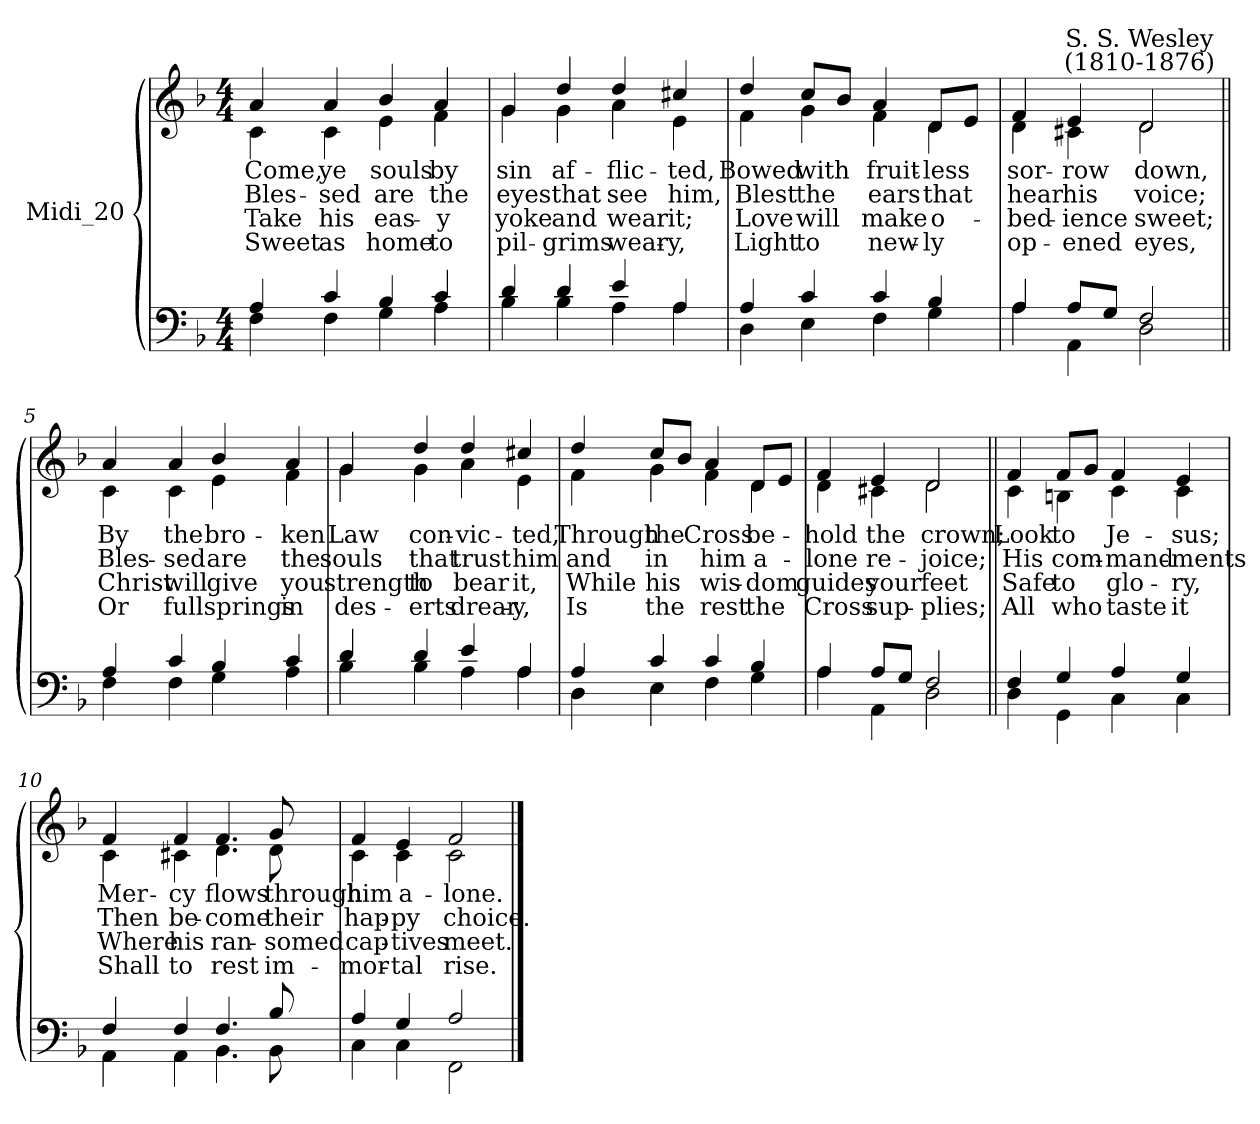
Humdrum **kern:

**kern	**kern	**text	**text	**text	**text
*part2	*part1	*part1	*part1	*part1	*part1
*staff2	*staff1	*staff1	*staff1	*staff1	*staff1
*I"Midi_20	*I"Midi_20	*	*	*	*
*clefF4	*clefG2	*	*	*	*
*k[b-]	*k[b-]	*	*	*	*
*F:	*F:	*	*	*	*
*M4/4	*M4/4	*	*	*	*
=1	=1	=1	=1	=1	=1
*^	*	*	*	*	*
!	!	!LO:TX:a:B:t=Ashburton	!	!	!	!
!	!	!LO:TX:a:cj:t=Come, ye souls by sin afflicted	!	!	!	!
!	!	!LO:TX:a:cj:t=Joseph Swain\n(1761-96)	!	!	!	!
!	!	!	!LO:LY:b	!LO:LY:b	!LO:LY:b	!LO:LY:b
*	*	*^	*	*	*	*
4A/	4F\	4a/	4c\	Come,	Bles-	-Take	Sweet
!	!	!	!	!LO:LY:b	!LO:LY:b	!LO:LY:b	!LO:LY:b
4c/	4F\	4a/	4c\	ye	sed	his	as
!	!	!	!	!LO:LY:b	!LO:LY:b	!LO:LY:b	!LO:LY:b
4B-/	4G\	4b-/	4e\	souls	are	eas-	-home
!	!	!	!	!LO:LY:b	!LO:LY:b	!LO:LY:b	!LO:LY:b
4c/	4A\	4a/	4f\	by	the	y	to
=2	=2	=2	=2	=2	=2	=2	=2
!	!	!	!	!LO:LY:b	!LO:LY:b	!LO:LY:b	!LO:LY:b
4d/	4B-\	4g/	4g\	sin	eyes	yoke	pil-
!	!	!	!	!LO:LY:b	!LO:LY:b	!LO:LY:b	!LO:LY:b
4d/	4B-\	4dd/	4g\	-af-	-that	and	grims
!	!	!	!	!LO:LY:b	!LO:LY:b	!LO:LY:b	!LO:LY:b
4e/	4A\	4dd/	4a\	flic-	-see	wear	wear-
!	!	!	!	!LO:LY:b	!LO:LY:b	!LO:LY:b	!LO:LY:b
4A/	4A\	4cc#X/	4e\	-ted,	him,	it;	y,
=3	=3	=3	=3	=3	=3	=3	=3
!	!	!	!	!LO:LY:b	!LO:LY:b	!LO:LY:b	!LO:LY:b
4A/	4D\	4dd/	4f\	Bowed	Blest	Love	Light
!	!	!	!	!LO:LY:b	!LO:LY:b	!LO:LY:b	!LO:LY:b
4c/	4E\	8cc/L	4g\	with	the	will	to
.	.	8b-/J	.	.	.	.	.
!	!	!	!	!LO:LY:b	!LO:LY:b	!LO:LY:b	!LO:LY:b
4c/	4F\	4a/	4f\	fruit-	-ears	make	new-
!	!	!	!	!LO:LY:b	!LO:LY:b	!LO:LY:b	!LO:LY:b
4B-/	4G\	8d/L	4d\	-less	that	o-	ly
.	.	8e/J	.	.	.	.	.
=4	=4	=4	=4	=4	=4	=4	=4
!	!	!	!	!LO:LY:b	!LO:LY:b	!LO:LY:b	!LO:LY:b
4A/	4A\	4f/	4d\	sor-	-hear	bed-	-op-
!	!	!	!	!LO:LY:b	!LO:LY:b	!LO:LY:b	!LO:LY:b
8A/L	4AA\	4e/	4c#X\	-row	his	ience	ened
8G/J	.	.	.	.	.	.	.
!	!	!LO:TX:a:cj:t=S. S. Wesley\n(1810-1876)	!	!	!	!	!
!	!	!	!	!LO:LY:b	!LO:LY:b	!LO:LY:b	!LO:LY:b
2F/	2D\	2d/	2d\	down,	voice;	sweet;	eyes,
!!LO:LB:g=z	!!
=5||	=5||	=5||	=5||	=5||	=5||	=5||	=5||
!	!	!	!	!LO:LY:b	!LO:LY:b	!LO:LY:b	!LO:LY:b
4A/	4F\	4a/	4c\	By	Bles-	-Christ	Or
!	!	!	!	!LO:LY:b	!LO:LY:b	!LO:LY:b	!LO:LY:b
4c/	4F\	4a/	4c\	the	sed	will	full
!	!	!	!	!LO:LY:b	!LO:LY:b	!LO:LY:b	!LO:LY:b
4B-/	4G\	4b-/	4e\	bro-	-are	give	springs
!	!	!	!	!LO:LY:b	!LO:LY:b	!LO:LY:b	!LO:LY:b
4c/	4A\	4a/	4f\	ken	the	you	in
=6	=6	=6	=6	=6	=6	=6	=6
!	!	!	!	!LO:LY:b	!LO:LY:b	!LO:LY:b	!LO:LY:b
4d/	4B-\	4g/	4g\	Law	souls	strength	des-
!	!	!	!	!LO:LY:b	!LO:LY:b	!LO:LY:b	!LO:LY:b
4d/	4B-\	4dd/	4g\	-con-	-that	to	erts
!	!	!	!	!LO:LY:b	!LO:LY:b	!LO:LY:b	!LO:LY:b
4e/	4A\	4dd/	4a\	vic-	-trust	bear	drear-
!	!	!	!	!LO:LY:b	!LO:LY:b	!LO:LY:b	!LO:LY:b
4A/	4A\	4cc#X/	4e\	-ted,	him	it,	y,
=7	=7	=7	=7	=7	=7	=7	=7
!	!	!	!	!LO:LY:b	!LO:LY:b	!LO:LY:b	!LO:LY:b
4A/	4D\	4dd/	4f\	Through	and	While	Is
!	!	!	!	!LO:LY:b	!LO:LY:b	!LO:LY:b	!LO:LY:b
4c/	4E\	8cc/L	4g\	the	in	his	the
.	.	8b-/J	.	.	.	.	.
!	!	!	!	!LO:LY:b	!LO:LY:b	!LO:LY:b	!LO:LY:b
4c/	4F\	4a/	4f\	Cross	him	wis-	-rest
!	!	!	!	!LO:LY:b	!LO:LY:b	!LO:LY:b	!LO:LY:b
4B-/	4G\	8d/L	4d\	be-	a-	dom	the
.	.	8e/J	.	.	.	.	.
!!LO:LB:g=z	!!
=8	=8	=8	=8	=8	=8	=8	=8
!	!	!	!	!LO:LY:b	!LO:LY:b	!LO:LY:b	!LO:LY:b
4A/	4A\	4f/	4d\	hold	lone	guides	Cross
!	!	!	!	!LO:LY:b	!LO:LY:b	!LO:LY:b	!LO:LY:b
8A/L	4AA\	4e/	4c#X\	the	re-	-your	sup-
8G/J	.	.	.	.	.	.	.
!	!	!	!	!LO:LY:b	!LO:LY:b	!LO:LY:b	!LO:LY:b
2F/	2D\	2d/	2d\	-crown;	joice;	feet	plies;
=9||	=9||	=9||	=9||	=9||	=9||	=9||	=9||
!	!	!	!	!LO:LY:b	!LO:LY:b	!LO:LY:b	!LO:LY:b
4F/	4D\	4f/	4c\	Look	His	Safe	All
!	!	!	!	!LO:LY:b	!LO:LY:b	!LO:LY:b	!LO:LY:b
4G/	4GG\	8f/L	4Bn\	to	com-	to	who
.	.	8g/J	.	.	.	.	.
!	!	!	!	!LO:LY:b	!LO:LY:b	!LO:LY:b	!LO:LY:b
4A/	4C\	4f/	4c\	Je-	-mand-	-glo-	-taste
!	!	!	!	!LO:LY:b	!LO:LY:b	!LO:LY:b	!LO:LY:b
4G/	4C\	4e/	4c\	sus;	ments	ry,	it
=10	=10	=10	=10	=10	=10	=10	=10
!	!	!	!	!LO:LY:b	!LO:LY:b	!LO:LY:b	!LO:LY:b
4F/	4AA\	4f/	4c\	Mer-	-Then	Where	Shall
!	!	!	!	!LO:LY:b	!LO:LY:b	!LO:LY:b	!LO:LY:b
4F/	4AA\	4f/	4c#X\	cy	be-	-his	to
!	!	!	!	!LO:LY:b	!LO:LY:b	!LO:LY:b	!LO:LY:b
4.F/	4.BB-\	4.f/	4.d\	flows	come	ran-	-rest
!	!	!	!	!LO:LY:b	!LO:LY:b	!LO:LY:b	!LO:LY:b
8B-/	8BB-\	8g/	8d\	through	their	somed	im-
=11	=11	=11	=11	=11	=11	=11	=11
!	!	!	!	!LO:LY:b	!LO:LY:b	!LO:LY:b	!LO:LY:b
4A/	4C\	4f/	4c\	-him	hap-	-cap-	-mor-
!	!	!	!	!LO:LY:b	!LO:LY:b	!LO:LY:b	!LO:LY:b
4G/	4C\	4e/	4c\	-a-	-py	tives	tal
!	!	!	!	!LO:LY:b	!LO:LY:b	!LO:LY:b	!LO:LY:b
2A/	2FF\	2f/	2c\	lone.	choice.	meet.	rise.
*v	*v	*	*	*	*	*	*
*	*v	*v	*	*	*	*
==	==	==	==	==	==
*-	*-	*-	*-	*-	*-
